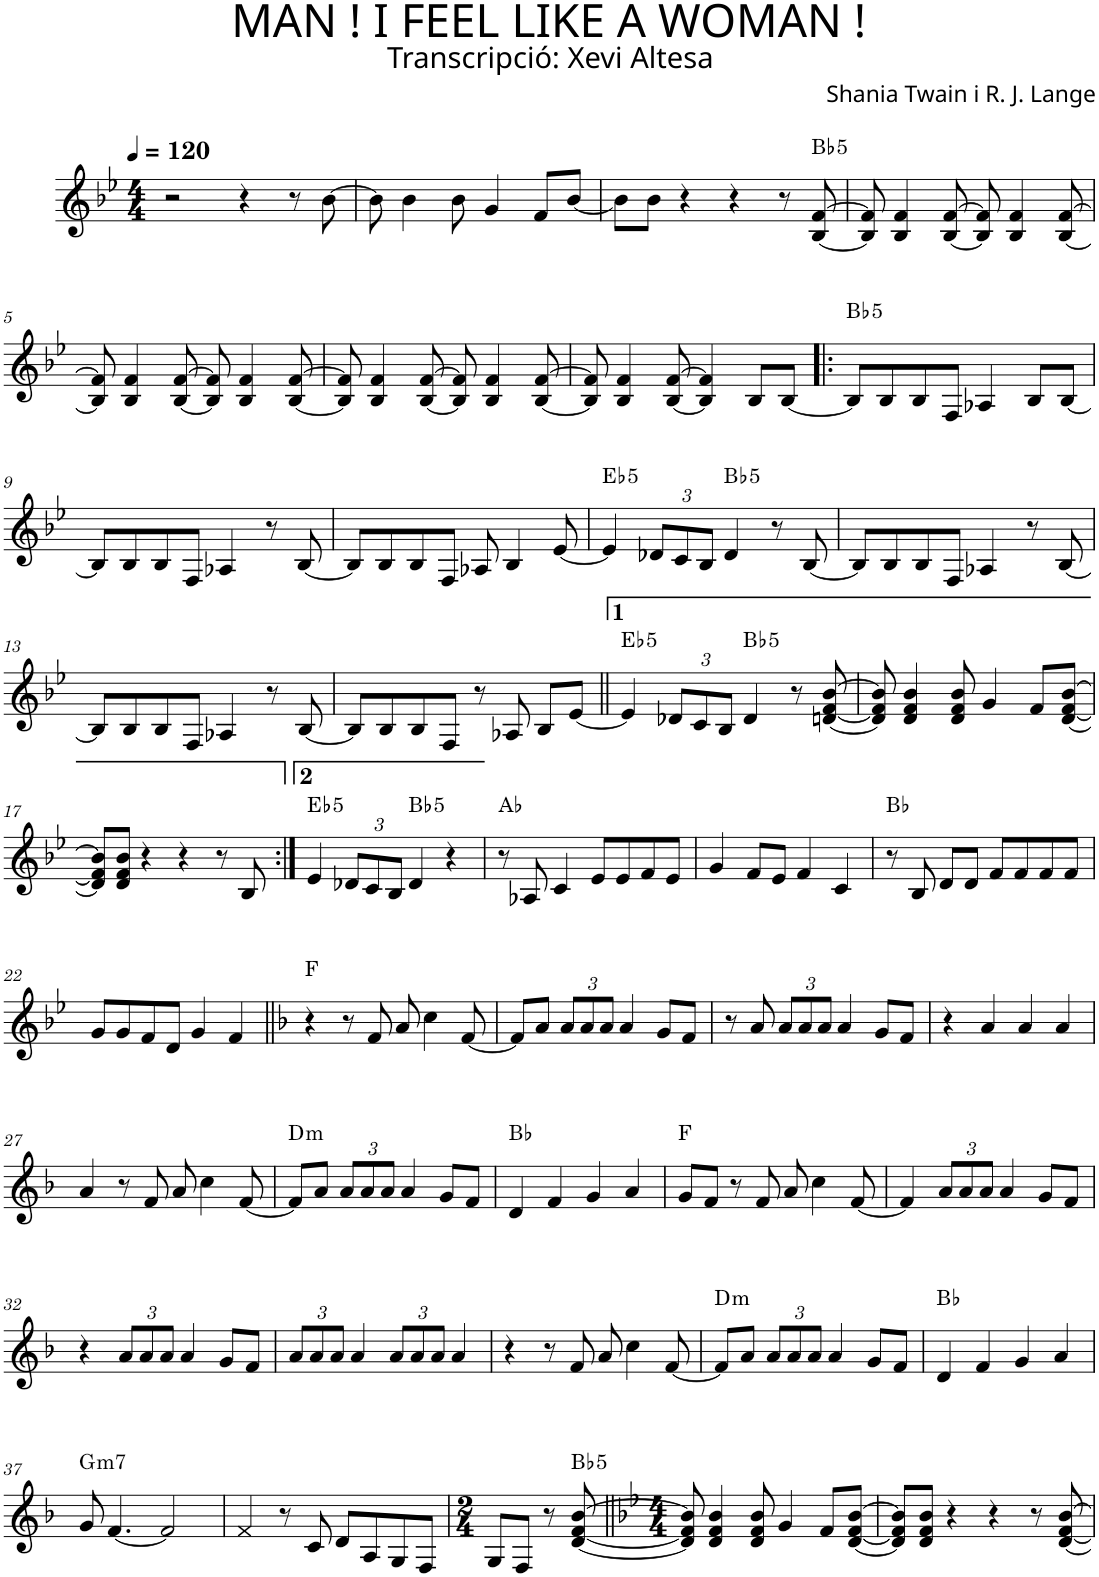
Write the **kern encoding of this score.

**kern	**harte
*part1	*part1
*staff1	*
*I"P1	*
*clefG2	*
*k[b-e-]	*
*B-:	*
*M4/4	*
*MM120	*
=1	=1
2r	.
4r	.
8r	.
[>8b-\	.
=2	=2
8b-\]	.
4b-\	.
8b-\	.
4g/	.
8f/L	.
[<8b-/J	.
=3	=3
8b-\L]	.
8b-\J	.
4r	.
4r	.
8r	.
!	!LO:H:kt=5
[<8B-/ [>8f/	Bb:(1,5)
=4	=4
8B-/] 8f/]	.
4B-/ 4f/	.
[<8B-/ [>8f/	.
8B-/] 8f/]	.
4B-/ 4f/	.
[<8B-/ [>8f/	.
!!LO:LB:g=z
=5	=5
8B-/] 8f/]	.
4B-/ 4f/	.
[<8B-/ [>8f/	.
8B-/] 8f/]	.
4B-/ 4f/	.
[<8B-/ [>8f/	.
=6	=6
8B-/] 8f/]	.
4B-/ 4f/	.
[<8B-/ [>8f/	.
8B-/] 8f/]	.
4B-/ 4f/	.
[<8B-/ [>8f/	.
=7	=7
8B-/] 8f/]	.
4B-/ 4f/	.
[<8B-/ [>8f/	.
4B-/] 4f/]	.
8B-/L	.
[<8B-/J	.
=8!|:	=8!|:
!	!LO:H:kt=5
8B-/L]	Bb:(1,5)
8B-/	.
8B-/	.
8F/J	.
4A-X/	.
8B-/L	.
[<8B-/J	.
!!LO:LB:g=z
=9	=9
8B-/L]	.
8B-/	.
8B-/	.
8F/J	.
4A-X/	.
8r	.
[<8B-/	.
=10	=10
8B-/L]	.
8B-/	.
8B-/	.
8F/J	.
8A-X/	.
4B-/	.
[<8e-/	.
=11	=11
!	!LO:H:kt=5
4e-/]	Eb:(1,5)
*Xbrackettup	*
12d-X/L	.
12c/	.
12B-/J	.
!	!LO:H:kt=5
4d-/	Bb:(1,5)
8r	.
[<8B-/	.
=12	=12
8B-/L]	.
8B-/	.
8B-/	.
8F/J	.
4A-X/	.
8r	.
[<8B-/	.
!!LO:LB:g=z
=13	=13
8B-/L]	.
8B-/	.
8B-/	.
8F/J	.
4A-X/	.
8r	.
[<8B-/	.
=14	=14
8B-/L]	.
8B-/	.
8B-/	.
8F/J	.
8r	.
8A-X/	.
8B-/L	.
[<8e-/J	.
=15||	=15||
!	!LO:H:kt=5
4e-/]	Eb:(1,5)
12d-X/L	.
12c/	.
12B-/J	.
!	!LO:H:kt=5
4d-/	Bb:(1,5)
8r	.
[<8dn/ [<8f/ [>8b-/	.
=16	=16
8d/] 8f/] 8b-/]	.
4d/ 4f/ 4b-/	.
8d/ 8f/ 8b-/	.
4g/	.
8f/L	.
[<8d/ [<8f/ [>8b-/J	.
!!LO:LB:g=z
=17	=17
8d/] 8f/] 8b-/]L	.
8d/ 8f/ 8b-/J	.
4r	.
4r	.
8r	.
8B-/	.
=18:|!	=18:|!
!	!LO:H:kt=5
4e-/	Eb:(1,5)
12d-X/L	.
12c/	.
12B-/J	.
!	!LO:H:kt=5
4d-/	Bb:(1,5)
4r	.
=19	=19
8r	Ab:maj
8A-X/	.
4c/	.
8e-/L	.
8e-/	.
8f/	.
8e-/J	.
=20	=20
4g/	.
8f/L	.
8e-/J	.
4f/	.
4c/	.
=21	=21
8r	Bb:maj
8B-/	.
8d/L	.
8d/J	.
8f/L	.
8f/	.
8f/	.
8f/J	.
!!LO:LB:g=z
=22	=22
8g/L	.
8g/	.
8f/	.
8d/J	.
4g/	.
4f/	.
=23||	=23||
*k[b-]	*
*F:	*
4r	F:maj
8r	.
8f/	.
8a/	.
4cc\	.
[<8f/	.
=24	=24
8f/L]	.
8a/J	.
12a/L	.
12a/	.
12a/J	.
4a/	.
8g/L	.
8f/J	.
=25	=25
8r	.
8a/	.
12a/L	.
12a/	.
12a/J	.
4a/	.
8g/L	.
8f/J	.
=26	=26
4r	.
4a/	.
4a/	.
4a/	.
!!LO:LB:g=z
=27	=27
4a/	.
8r	.
8f/	.
8a/	.
4cc\	.
[<8f/	.
=28	=28
!	!LO:H:kt=m
8f/L]	D:min
8a/J	.
12a/L	.
12a/	.
12a/J	.
4a/	.
8g/L	.
8f/J	.
=29	=29
4d/	Bb:maj
4f/	.
4g/	.
4a/	.
=30	=30
8g/L	F:maj
8f/J	.
8r	.
8f/	.
8a/	.
4cc\	.
[<8f/	.
=31	=31
4f/]	.
12a/L	.
12a/	.
12a/J	.
4a/	.
8g/L	.
8f/J	.
!!LO:LB:g=z
=32	=32
4r	.
12a/L	.
12a/	.
12a/J	.
4a/	.
8g/L	.
8f/J	.
=33	=33
12a/L	.
12a/	.
12a/J	.
4a/	.
12a/L	.
12a/	.
12a/J	.
4a/	.
=34	=34
4r	.
8r	.
8f/	.
8a/	.
4cc\	.
[<8f/	.
=35	=35
!	!LO:H:kt=m
8f/L]	D:min
8a/J	.
12a/L	.
12a/	.
12a/J	.
4a/	.
8g/L	.
8f/J	.
=36	=36
4d/	Bb:maj
4f/	.
4g/	.
4a/	.
!!LO:LB:g=z
=37	=37
!	!LO:H:kt=m7
8g/	G:min7
[<4.f/	.
2f/]	.
=38	=38
4f/	.
8r	.
8c/	.
8d/L	.
8A/	.
8G/	.
8F/J	.
=39	=39
*M2/4	*
8G/L	.
8F/J	.
8r	.
!	!LO:H:kt=5
[<8d/ [<8f/ [>8b-/	Bb:(1,5)
=40||	=40||
*k[b-e-]	*
*B-:	*
*M4/4	*
8d/] 8f/] 8b-/]	.
4d/ 4f/ 4b-/	.
8d/ 8f/ 8b-/	.
4g/	.
8f/L	.
[<8d/ [<8f/ [>8b-/J	.
=41	=41
8d/] 8f/] 8b-/]L	.
8d/ 8f/ 8b-/J	.
4r	.
4r	.
8r	.
[<8d/ [<8f/ [>8b-/	.
=	=
*-	*-
